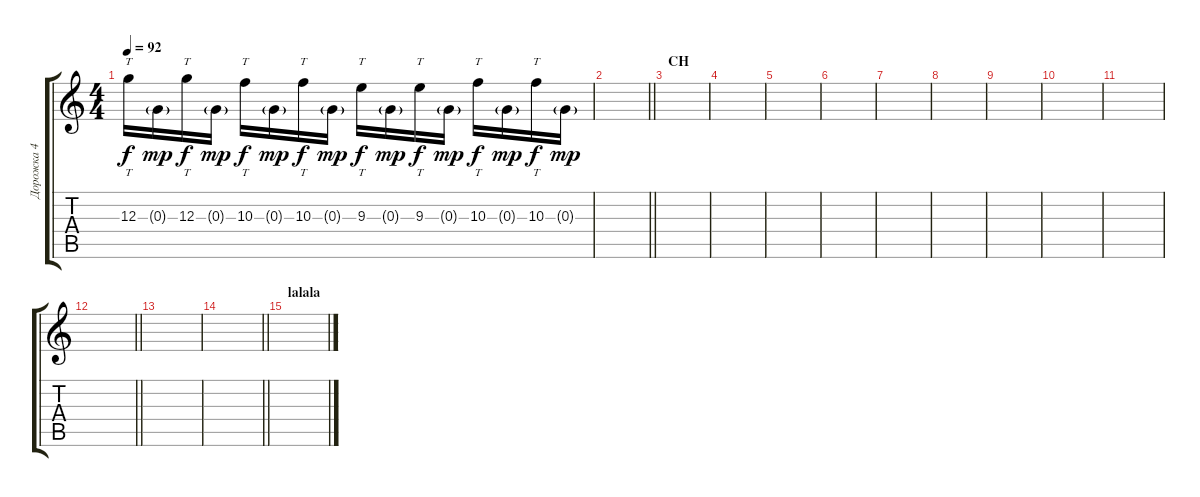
\track ("Дорожка 4" "Дорожка 4") {instrument overdrivenguitar}
\staff {score tabs}
\tuning (E4 B3 G3 D3 A2 E2) {hide}
\ts (4 4)
\tempo 92
\clef g2
\ks c
12.3.16{tt dy f} 0.3{g}.16{dy mp} 12.3.16{tt dy f} 0.3{g}.16{dy mp} 10.3.16{tt dy f} 0.3{g}.16{dy mp} 10.3.16{tt dy f} 0.3{g}.16{dy mp} 9.3.16{tt dy f} 0.3{g}.16{dy mp} 9.3.16{tt dy f} 0.3{g}.16{dy mp} 10.3.16{tt dy f} 0.3{g}.16{dy mp} 10.3.16{tt dy f} 0.3{g}.16{dy mp} |
\barLineRight lightlight
|
\section ("" "CH")
|
|
|
|
|
|
|
|
|
\barLineRight lightlight
|
|
\barLineRight lightlight
|
\section ("" "lalala")
